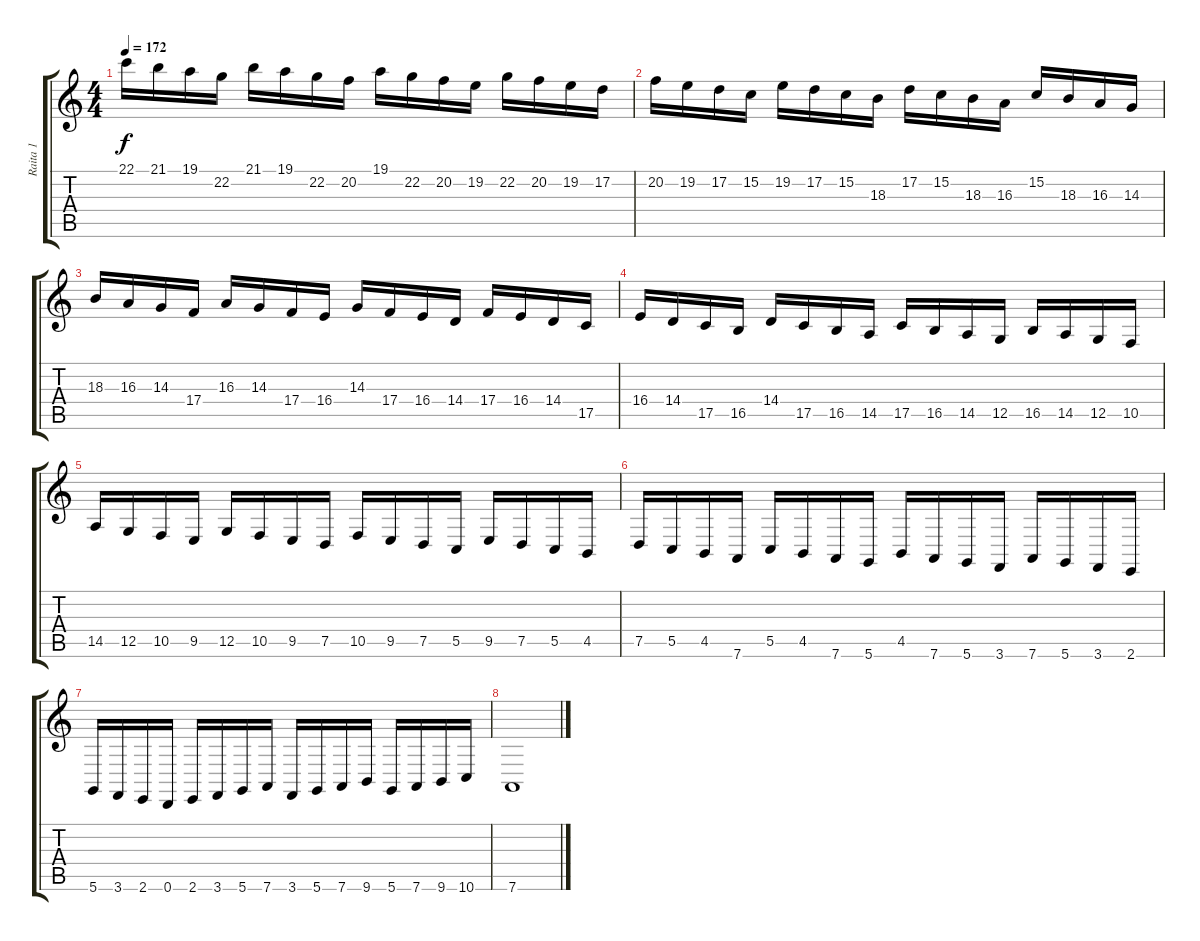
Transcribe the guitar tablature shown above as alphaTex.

\track ("Raita 1" "Raita 1") {instrument harpsichord}
\staff {score tabs}
\tuning (D4 A3 F3 C3 G2 D2) {hide}
\ts (4 4)
\tempo 172
\clef g2
\ks c
22.1.16{dy f} 21.1.16 19.1.16 22.2.16 21.1.16 19.1.16 22.2.16 20.2.16 19.1.16 22.2.16 20.2.16 19.2.16 22.2.16 20.2.16 19.2.16 17.2.16 |
20.2.16 19.2.16 17.2.16 15.2.16 19.2.16 17.2.16 15.2.16 18.3.16 17.2.16 15.2.16 18.3.16 16.3.16 15.2.16 18.3.16 16.3.16 14.3.16 |
18.3.16 16.3.16 14.3.16 17.4.16 16.3.16 14.3.16 17.4.16 16.4.16 14.3.16 17.4.16 16.4.16 14.4.16 17.4.16 16.4.16 14.4.16 17.5.16 |
16.4.16 14.4.16 17.5.16 16.5.16 14.4.16 17.5.16 16.5.16 14.5.16 17.5.16 16.5.16 14.5.16 12.5.16 16.5.16 14.5.16 12.5.16 10.5.16 |
14.5.16 12.5.16 10.5.16 9.5.16 12.5.16 10.5.16 9.5.16 7.5.16 10.5.16 9.5.16 7.5.16 5.5.16 9.5.16 7.5.16 5.5.16 4.5.16 |
7.5.16 5.5.16 4.5.16 7.6.16 5.5.16 4.5.16 7.6.16 5.6.16 4.5.16 7.6.16 5.6.16 3.6.16 7.6.16 5.6.16 3.6.16 2.6.16 |
5.6.16 3.6.16 2.6.16 0.6.16 2.6.16 3.6.16 5.6.16 7.6.16 3.6.16 5.6.16 7.6.16 9.6.16 5.6.16 7.6.16 9.6.16 10.6.16 |
7.6.1
